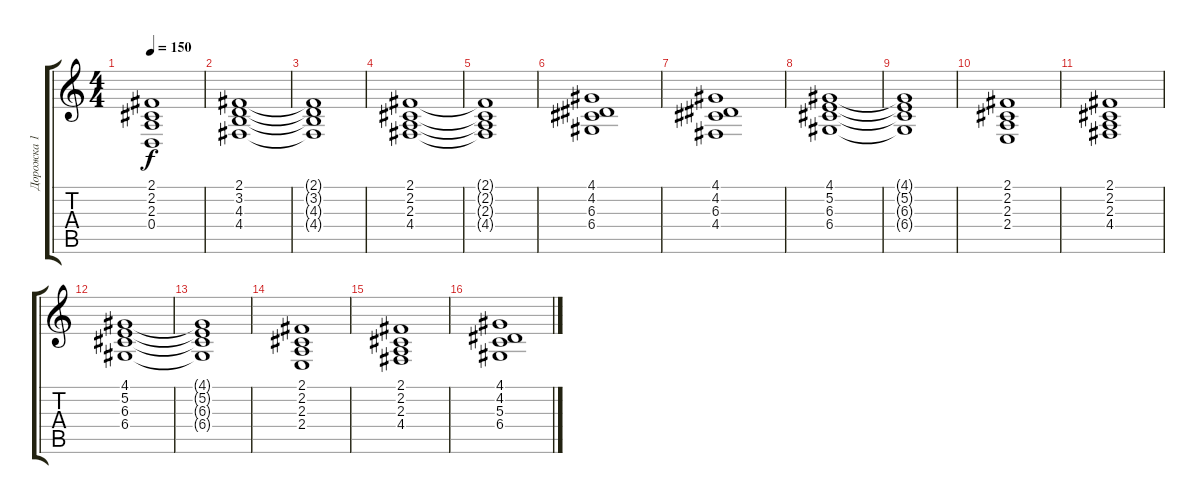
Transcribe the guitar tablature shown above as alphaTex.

\track ("Дорожка 1" "Дорожка 1") {instrument stringensemble1}
\staff {score tabs}
\tuning (E4 B3 G3 D3 A2 E2) {hide}
\ts (4 4)
\tempo 150
\clef g2
\ks c
(2.1 2.2 2.3 0.4).1{dy f} |
(2.1 3.2 4.3 4.4).1 |
(2.1{t} 3.2{t} 4.3{t} 4.4{t}).1 |
(2.1 2.2 2.3 4.4).1 |
(2.1{t} 2.2{t} 2.3{t} 4.4{t}).1 |
(4.1 4.2 6.3 6.4).1 |
(4.1 4.2 6.3 4.4).1 |
(4.1 5.2 6.3 6.4).1 |
(4.1{t} 5.2{t} 6.3{t} 6.4{t}).1 |
(2.1 2.2 2.3 2.4).1 |
(2.1 2.2 2.3 4.4).1 |
(4.1 5.2 6.3 6.4).1 |
(4.1{t} 5.2{t} 6.3{t} 6.4{t}).1 |
(2.1 2.2 2.3 2.4).1 |
(2.1 2.2 2.3 4.4).1 |
(4.1 4.2 5.3 6.4).1
